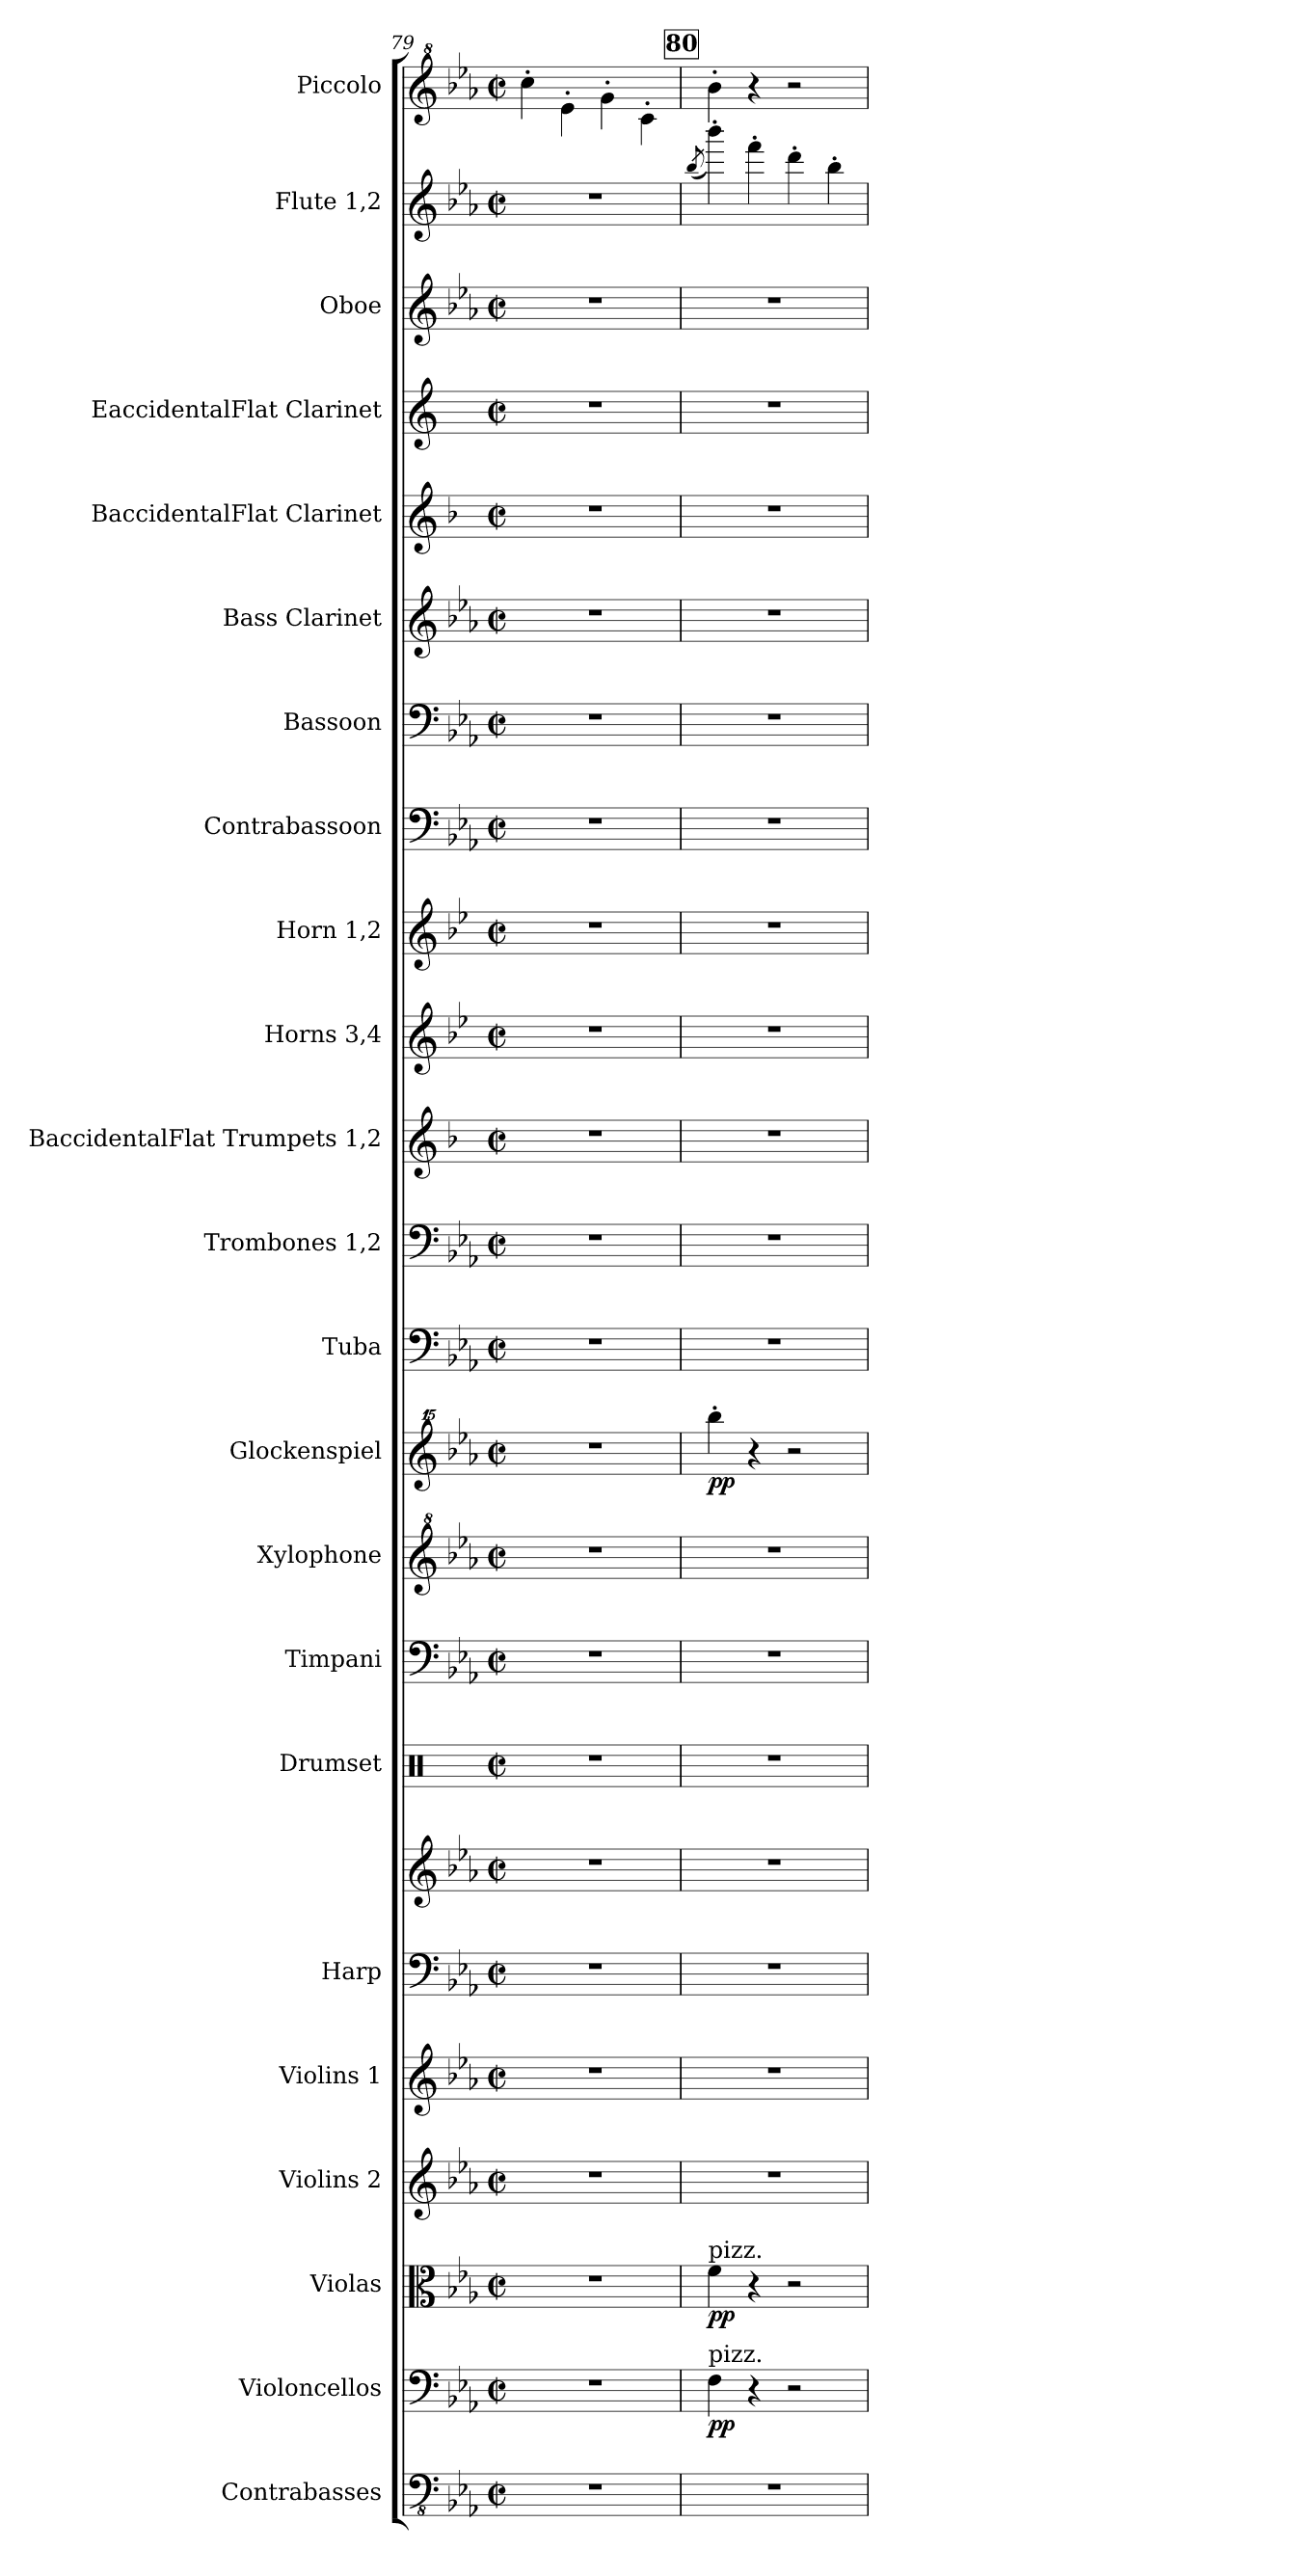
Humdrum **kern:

**kern	**kern	**dynam	**kern	**dynam	**kern	**kern	**kern	**kern	**kern	**kern	**kern	**kern	**dynam	**kern	**kern	**kern	**kern	**kern	**kern	**kern	**kern	**kern	**kern	**kern	**kern	**kern
*part23	*part22	*part22	*part21	*part21	*part20	*part19	*part18	*part18	*part17	*part16	*part15	*part14	*part14	*part13	*part12	*part11	*part10	*part9	*part8	*part7	*part6	*part5	*part4	*part3	*part2	*part1
*staff24	*staff23	*staff23	*staff22	*staff22	*staff21	*staff20	*staff19	*staff18	*staff17	*staff16	*staff15	*staff14	*staff14	*staff13	*staff12	*staff11	*staff10	*staff9	*staff8	*staff7	*staff6	*staff5	*staff4	*staff3	*staff2	*staff1
*I"Contrabasses	*I"Violoncellos	*	*I"Violas	*	*I"Violins 2	*I"Violins 1	*I"Harp	*	*I"Drumset	*I"Timpani	*I"Xylophone	*I"Glockenspiel	*	*I"Tuba	*I"Trombones 1,2	*I"BaccidentalFlat Trumpets 1,2	*I"Horns 3,4	*I"Horn 1,2	*I"Contrabassoon	*I"Bassoon	*I"Bass Clarinet	*I"BaccidentalFlat Clarinet	*I"EaccidentalFlat Clarinet	*I"Oboe	*I"Flute 1,2	*I"Piccolo
*I'Cbs.	*I'Vlcs.	*	*I'Vlas.	*	*I'Vlns. 2	*I'Vlns. 1	*I'Hrp.	*	*I'Drs.	*I'Timp.	*I'Xyl.	*I'Glk.	*	*I'Tu.	*I'Trbs. 1,2	*I'BaccidentalFlat Tpts. 1,2	*I'Hns. 3,4	*	*I'Cbsn.	*I'Bsn.	*I'B. Cl.	*I'BaccidentalFlat Cl.	*I'EaccidentalFlat Cl.	*I'Ob.	*I'Fl. 1, 2	*I'Picc.
*clefFv4	*clefF4	*	*clefC3	*	*clefG2	*clefG2	*clefF4	*clefG2	*clefX	*clefF4	*clefG^2	*clefG^^2	*	*clefF4	*clefF4	*clefG2	*clefG2	*clefG2	*clefF4	*clefF4	*clefG2	*clefG2	*clefG2	*clefG2	*clefG2	*clefG^2
*	*	*	*	*	*	*	*	*	*	*	*	*	*	*	*	*ITrd1c2	*ITrd4c7	*ITrd4c7	*ITrd7c12	*	*ITrd8c14	*ITrd1c2	*ITrd-2c-3	*	*	*ITrd-7c-12
*k[b-e-a-]	*k[b-e-a-]	*	*k[b-e-a-]	*	*k[b-e-a-]	*k[b-e-a-]	*k[b-e-a-]	*k[b-e-a-]	*k[]	*k[b-e-a-]	*k[b-e-a-]	*k[b-e-a-]	*	*k[b-e-a-]	*k[b-e-a-]	*k[b-e-a-]	*k[b-e-a-]	*k[b-e-a-]	*k[b-e-a-]	*k[b-e-a-]	*k[b-e-a-]	*k[b-e-a-]	*k[b-e-a-]	*k[b-e-a-]	*k[b-e-a-]	*k[b-e-a-]
*M4/4	*M4/4	*	*M4/4	*	*M4/4	*M4/4	*M4/4	*M4/4	*M4/4	*M4/4	*M4/4	*M4/4	*	*M4/4	*M4/4	*M4/4	*M4/4	*M4/4	*M4/4	*M4/4	*M4/4	*M4/4	*M4/4	*M4/4	*M4/4	*M4/4
*met(c|)	*met(c|)	*	*met(c|)	*	*met(c|)	*met(c|)	*met(c|)	*met(c|)	*met(c|)	*met(c|)	*met(c|)	*met(c|)	*	*met(c|)	*met(c|)	*met(c|)	*met(c|)	*met(c|)	*met(c|)	*met(c|)	*met(c|)	*met(c|)	*met(c|)	*met(c|)	*met(c|)	*met(c|)
=79	=79	=79	=79	=79	=79	=79	=79	=79	=79	=79	=79	=79	=79	=79	=79	=79	=79	=79	=79	=79	=79	=79	=79	=79	=79	=79
1r	1r	.	1r	.	1r	1r	1r	1r	1r	1r	1r	1r	.	1r	1r	1r	1r	1r	1r	1r	1r	1r	1r	1r	1r	4cccc'\
.	.	.	.	.	.	.	.	.	.	.	.	.	.	.	.	.	.	.	.	.	.	.	.	.	.	4eee-'\
.	.	.	.	.	.	.	.	.	.	.	.	.	.	.	.	.	.	.	.	.	.	.	.	.	.	4ggg'\
.	.	.	.	.	.	.	.	.	.	.	.	.	.	.	.	.	.	.	.	.	.	.	.	.	.	4ccc'\
!!LO:REH:place=s1:a:B:fs=14:t=80
=80	=80	=80	=80	=80	=80	=80	=80	=80	=80	=80	=80	=80	=80	=80	=80	=80	=80	=80	=80	=80	=80	=80	=80	=80	=80	=80
.	.	.	.	.	.	.	.	.	.	.	.	.	.	.	.	.	.	.	.	.	.	.	.	.	(8qbb-/	.
!	!	!	!LO:TX:a:t=pizz.	!	!	!	!	!	!	!	!	!	!	!	!	!	!	!	!	!	!	!	!	!	!	!
!	!LO:TX:a:t=pizz.	!	!	!	!	!	!	!	!	!	!	!	!	!	!	!	!	!	!	!	!	!	!	!	!	!
!	!	!LO:DY:b	!	!LO:DY:b	!	!	!	!	!	!	!	!	!LO:DY:b	!	!	!	!	!	!	!	!	!	!	!	!	!
1r	4F\	pp	4f\	pp	1r	1r	1r	1r	1r	1r	1r	4bbbb-'\	pp	1r	1r	1r	1r	1r	1r	1r	1r	1r	1r	1r	4bbb-'\)	4bbb-'\
.	4r	.	4r	.	.	.	.	.	.	.	.	4r	.	.	.	.	.	.	.	.	.	.	.	.	4fff'\	4r
.	2r	.	2r	.	.	.	.	.	.	.	.	2r	.	.	.	.	.	.	.	.	.	.	.	.	4ddd'\	2r
.	.	.	.	.	.	.	.	.	.	.	.	.	.	.	.	.	.	.	.	.	.	.	.	.	4bb-'\	.
=	=	=	=	=	=	=	=	=	=	=	=	=	=	=	=	=	=	=	=	=	=	=	=	=	=	=
*-	*-	*-	*-	*-	*-	*-	*-	*-	*-	*-	*-	*-	*-	*-	*-	*-	*-	*-	*-	*-	*-	*-	*-	*-	*-	*-
